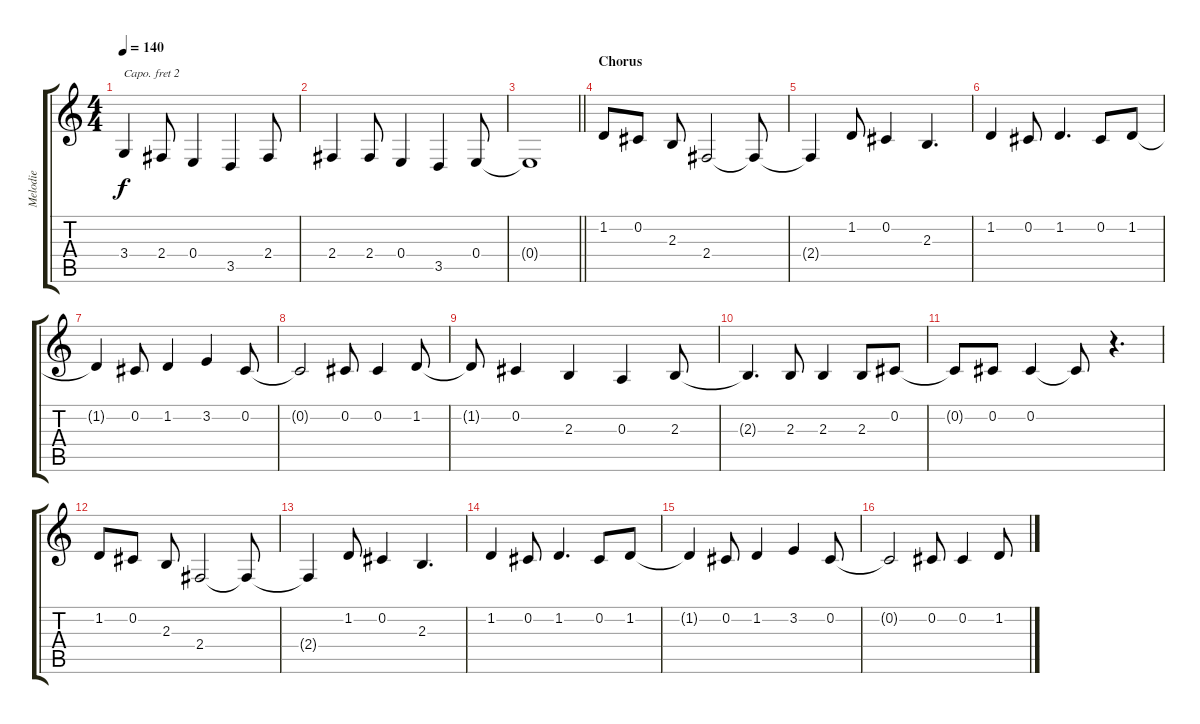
\track ("Melodie" "Melodie") {instrument tenorsax}
\staff {score tabs}
\capo 2
\tuning (E4 B3 G3 D3 A2 E2) {hide}
\ts (4 4)
\tempo 140
\clef g2
\ks c
3.4.4{dy f} 2.4.8 0.4.4 3.5.4 2.4.8 |
2.4.4 2.4.8 0.4.4 3.5.4 0.4.8 |
\barLineRight lightlight
0.4{t}.1 |
\section ("" "Chorus")
1.2.8 0.2.8 2.3.8 2.4.2 2.4{t}.8 |
2.4{t}.4 1.2.8 0.2.4 2.3.4{d} |
1.2.4 0.2.8 1.2.4{d} 0.2.8 1.2.8 |
1.2{t}.4 0.2.8 1.2.4 3.2.4 0.2.8 |
0.2{t}.2 0.2.8 0.2.4 1.2.8 |
1.2{t}.8 0.2.4 2.3.4 0.3.4 2.3.8 |
2.3{t}.4{d} 2.3.8 2.3.4 2.3.8 0.2.8 |
0.2{t}.8 0.2.8 0.2.4 0.2{t}.8 r.4{d} |
1.2.8 0.2.8 2.3.8 2.4.2 2.4{t}.8 |
2.4{t}.4 1.2.8 0.2.4 2.3.4{d} |
1.2.4 0.2.8 1.2.4{d} 0.2.8 1.2.8 |
1.2{t}.4 0.2.8 1.2.4 3.2.4 0.2.8 |
0.2{t}.2 0.2.8 0.2.4 1.2.8
